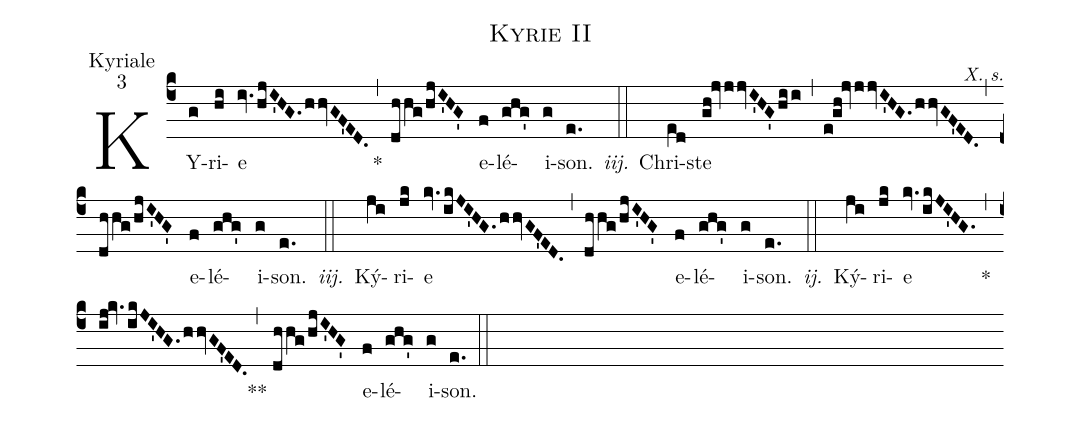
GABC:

name:Kyrie II;
office-part:Kyriale;
mode:3;
commentary:X. s.;
%%
(c4) KY(g)ri(hi)e(iv.hjI'HG.hhvGF'ED.) <clear>*(,) (dhhg/hjI'HG') e(f)lé(ghg')i(g)son.(e.) <i>iij.</i>(::)
Chri(e[ll:1]d)ste(gh!jvjjvI'HG'hii) (,) (e!gh!jvjjvI'HG.hhvGF'ED.) (,) (dhhg/hjI'HG') e(f)lé(ghg')i(g)son.(e.) <i>iij.</i>(::)
Ký(ji)ri(jk)e(kv.ikJI'HG.hhvGF'ED.) (,) (dhhg/hjI'HG') e(f)lé(ghg')i(g)son.(e.) <i>ij.</i>(::)
Ký(ji)ri(jk)e(kv.ikJI'HG.) <clear>*(,) (ij!kv.ikJI'HG.hhvGF'ED.) <clear>**(,) (dhhg/hjI'HG') e(f)lé(ghg')i(g)son.(e.) (::)
